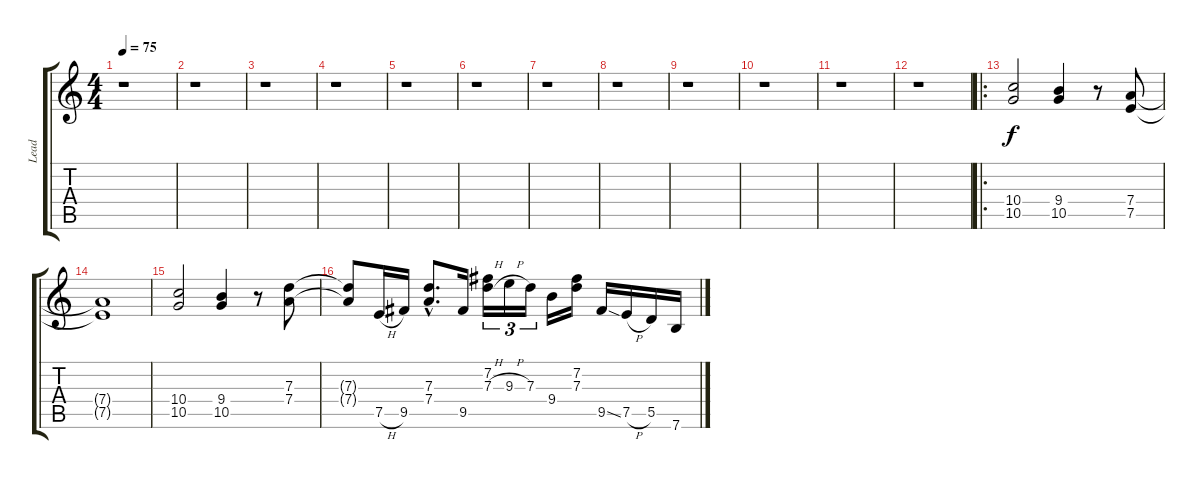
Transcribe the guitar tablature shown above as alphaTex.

\track ("Lead" "Lead") {instrument electricguitarclean}
\staff {score tabs}
\tuning (E4 B3 G3 D3 A2 E2) {hide}
\ts (4 4)
\tempo 75
\clef g2
\ks c
r.1{dy f instrument electricguitarclean} |
r.1 |
r.1 |
r.1 |
r.1 |
r.1 |
r.1 |
r.1 |
r.1 |
r.1 |
r.1 |
r.1 |
\ro
(10.4 10.5).2 (9.4 10.5).4 r.8 (7.4 7.5).8 |
(7.4{t} 7.5{t}).1 |
(10.4 10.5).2 (9.4 10.5).4 r.8 (7.3 7.4).8 |
(7.3{t} 7.4{t}).8 7.5{h}.16 9.5.16 (7.3{hac} 7.4{hac}).8{d} 9.5.16 (7.2 7.3{h}).16{tu (3 2)} 9.3{h}.16{tu (3 2)} 7.3.16{tu (3 2)} 9.4.16 (7.2 7.3).16 9.5{ss}.16 7.5{h}.16 5.5.16 7.6.16
